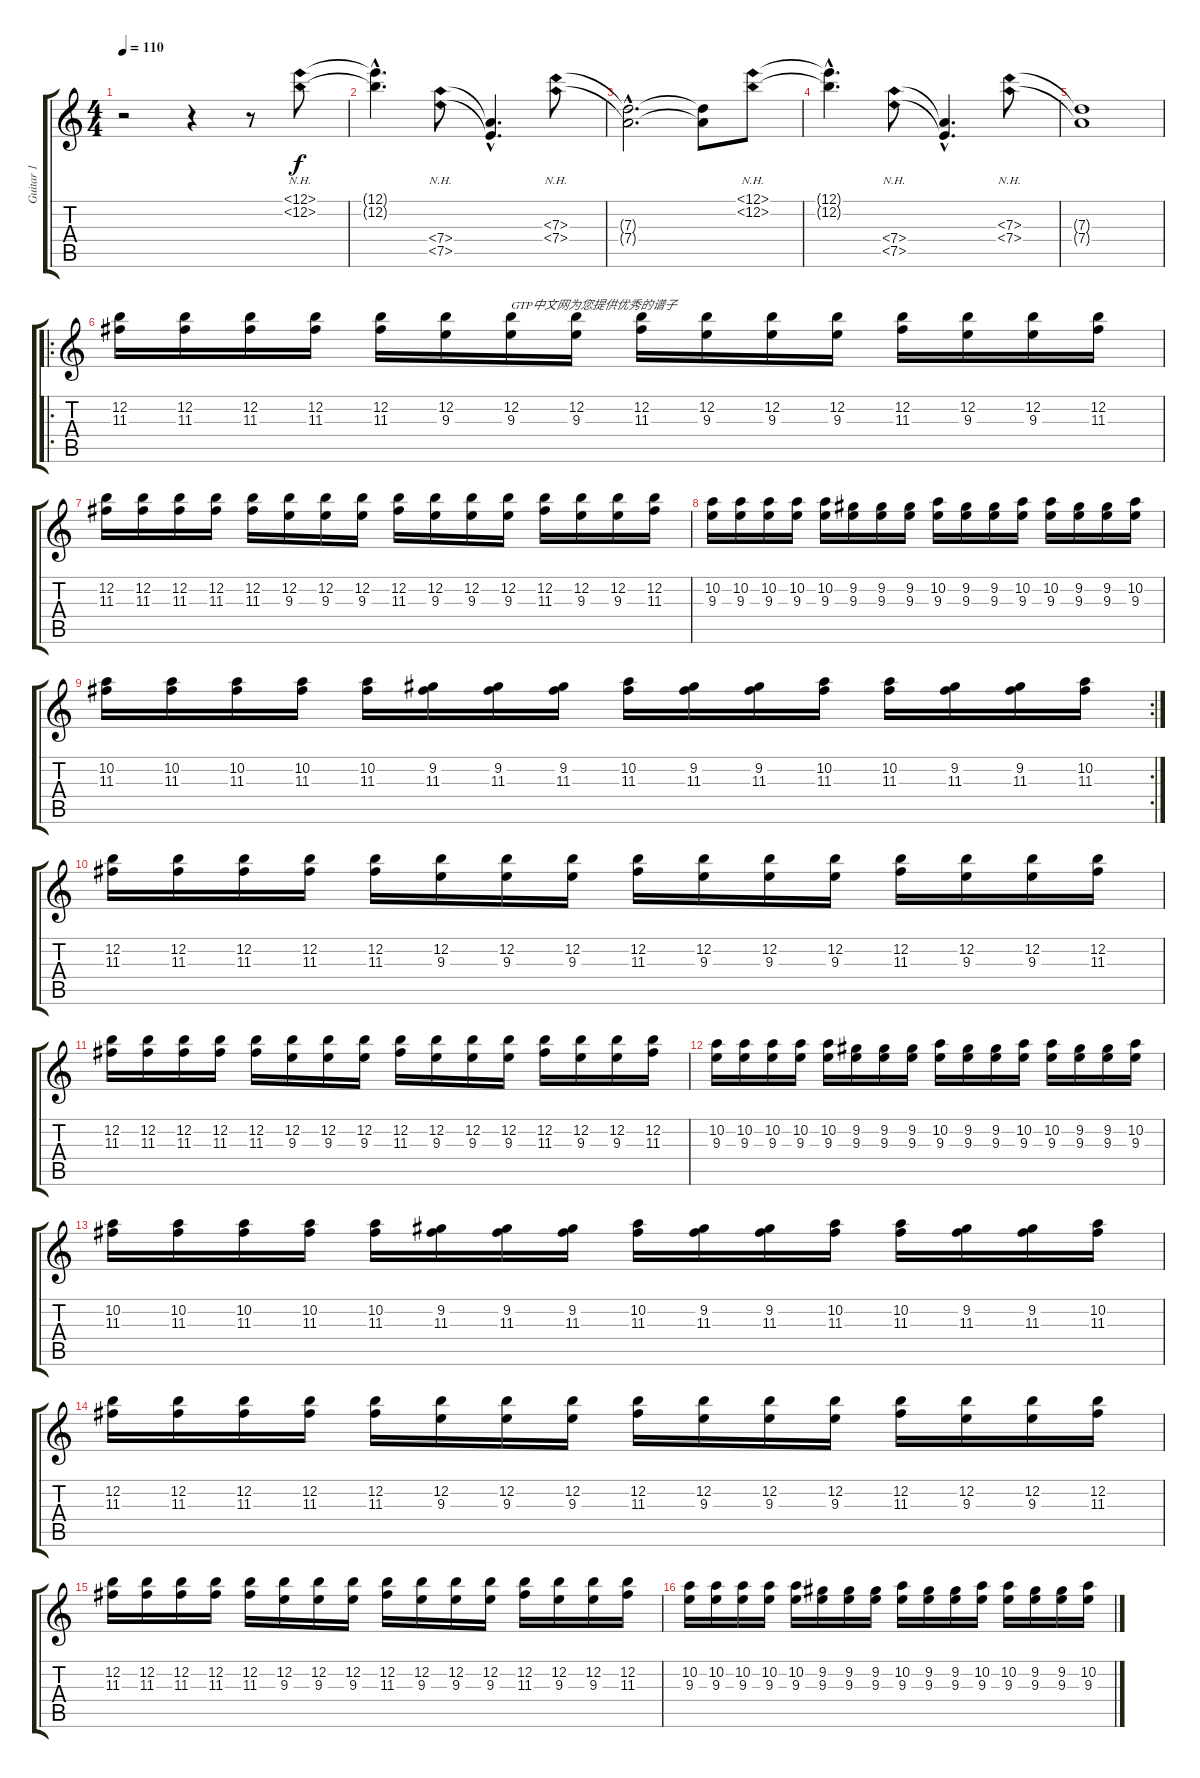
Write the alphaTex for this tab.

\track ("Guitar 1" "Guitar 1") {instrument electricguitarclean}
\staff {score tabs}
\tuning (E4 B3 G3 D3 A2 E2) {hide}
\ts (4 4)
\tempo 110
\clef g2
\ks c
r.2{dy f instrument electricguitarclean} r.4 r.8 (12.1{nh} 12.2{nh}).8 |
(12.1{hac t} 12.2{hac t}).4{d} (7.4{nh} 7.5{nh}).8 (7.4{hac t} 7.5{hac t}).4{d} (7.3{nh} 7.4{nh}).8 |
(7.3{hac t} 7.4{hac t}).2{d} (7.3{t} 7.4{t}).8 (12.1{nh} 12.2{nh}).8 |
(12.1{hac t} 12.2{hac t}).4{d} (7.4{nh} 7.5{nh}).8 (7.4{hac t} 7.5{hac t}).4{d} (7.3{nh} 7.4{nh}).8 |
(7.3{t} 7.4{t}).1 |
\ro
(12.2 11.3).16 (12.2 11.3).16 (12.2 11.3).16 (12.2 11.3).16 (12.2 11.3).16 (12.2 9.3).16 (12.2 9.3).16{txt "GTP中文网为您提供优秀的谱子"} (12.2 9.3).16 (12.2 11.3).16 (12.2 9.3).16 (12.2 9.3).16 (12.2 9.3).16 (12.2 11.3).16 (12.2 9.3).16 (12.2 9.3).16 (12.2 11.3).16 |
(12.2 11.3).16 (12.2 11.3).16 (12.2 11.3).16 (12.2 11.3).16 (12.2 11.3).16 (12.2 9.3).16 (12.2 9.3).16 (12.2 9.3).16 (12.2 11.3).16 (12.2 9.3).16 (12.2 9.3).16 (12.2 9.3).16 (12.2 11.3).16 (12.2 9.3).16 (12.2 9.3).16 (12.2 11.3).16 |
(10.2 9.3).16 (10.2 9.3).16 (10.2 9.3).16 (10.2 9.3).16 (10.2 9.3).16 (9.2 9.3).16 (9.2 9.3).16 (9.2 9.3).16 (10.2 9.3).16 (9.2 9.3).16 (9.2 9.3).16 (10.2 9.3).16 (10.2 9.3).16 (9.2 9.3).16 (9.2 9.3).16 (10.2 9.3).16 |
\rc 2
(10.2 11.3).16 (10.2 11.3).16 (10.2 11.3).16 (10.2 11.3).16 (10.2 11.3).16 (9.2 11.3).16 (9.2 11.3).16 (9.2 11.3).16 (10.2 11.3).16 (9.2 11.3).16 (9.2 11.3).16 (10.2 11.3).16 (10.2 11.3).16 (9.2 11.3).16 (9.2 11.3).16 (10.2 11.3).16 |
(12.2 11.3).16 (12.2 11.3).16 (12.2 11.3).16 (12.2 11.3).16 (12.2 11.3).16 (12.2 9.3).16 (12.2 9.3).16 (12.2 9.3).16 (12.2 11.3).16 (12.2 9.3).16 (12.2 9.3).16 (12.2 9.3).16 (12.2 11.3).16 (12.2 9.3).16 (12.2 9.3).16 (12.2 11.3).16 |
(12.2 11.3).16 (12.2 11.3).16 (12.2 11.3).16 (12.2 11.3).16 (12.2 11.3).16 (12.2 9.3).16 (12.2 9.3).16 (12.2 9.3).16 (12.2 11.3).16 (12.2 9.3).16 (12.2 9.3).16 (12.2 9.3).16 (12.2 11.3).16 (12.2 9.3).16 (12.2 9.3).16 (12.2 11.3).16 |
(10.2 9.3).16 (10.2 9.3).16 (10.2 9.3).16 (10.2 9.3).16 (10.2 9.3).16 (9.2 9.3).16 (9.2 9.3).16 (9.2 9.3).16 (10.2 9.3).16 (9.2 9.3).16 (9.2 9.3).16 (10.2 9.3).16 (10.2 9.3).16 (9.2 9.3).16 (9.2 9.3).16 (10.2 9.3).16 |
(10.2 11.3).16 (10.2 11.3).16 (10.2 11.3).16 (10.2 11.3).16 (10.2 11.3).16 (9.2 11.3).16 (9.2 11.3).16 (9.2 11.3).16 (10.2 11.3).16 (9.2 11.3).16 (9.2 11.3).16 (10.2 11.3).16 (10.2 11.3).16 (9.2 11.3).16 (9.2 11.3).16 (10.2 11.3).16 |
(12.2 11.3).16 (12.2 11.3).16 (12.2 11.3).16 (12.2 11.3).16 (12.2 11.3).16 (12.2 9.3).16 (12.2 9.3).16 (12.2 9.3).16 (12.2 11.3).16 (12.2 9.3).16 (12.2 9.3).16 (12.2 9.3).16 (12.2 11.3).16 (12.2 9.3).16 (12.2 9.3).16 (12.2 11.3).16 |
(12.2 11.3).16 (12.2 11.3).16 (12.2 11.3).16 (12.2 11.3).16 (12.2 11.3).16 (12.2 9.3).16 (12.2 9.3).16 (12.2 9.3).16 (12.2 11.3).16 (12.2 9.3).16 (12.2 9.3).16 (12.2 9.3).16 (12.2 11.3).16 (12.2 9.3).16 (12.2 9.3).16 (12.2 11.3).16 |
(10.2 9.3).16 (10.2 9.3).16 (10.2 9.3).16 (10.2 9.3).16 (10.2 9.3).16 (9.2 9.3).16 (9.2 9.3).16 (9.2 9.3).16 (10.2 9.3).16 (9.2 9.3).16 (9.2 9.3).16 (10.2 9.3).16 (10.2 9.3).16 (9.2 9.3).16 (9.2 9.3).16 (10.2 9.3).16
